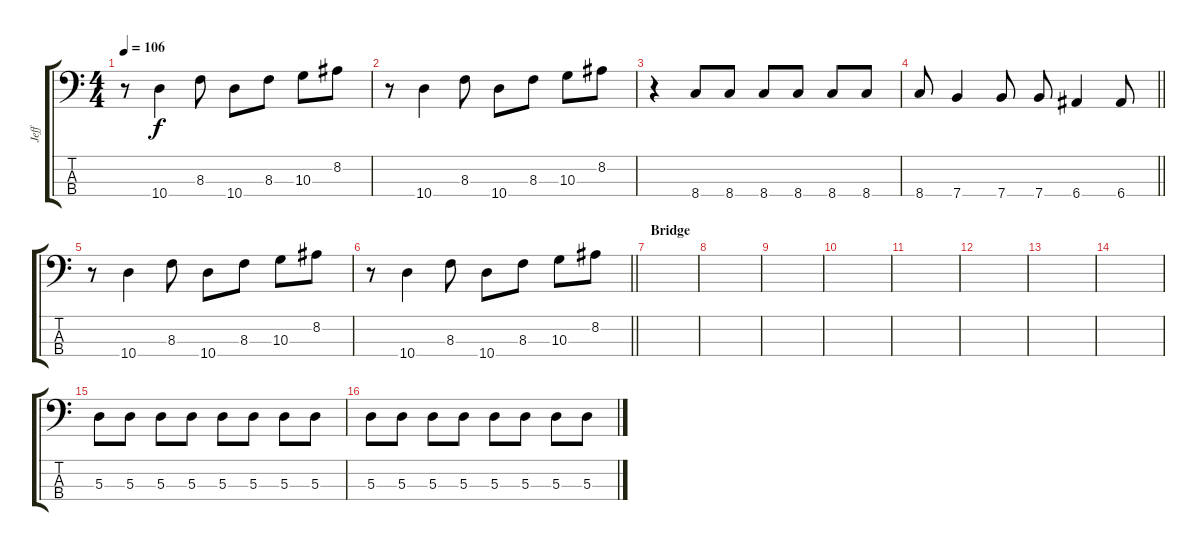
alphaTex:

\track ("Jeff" "Jeff") {instrument electricbassfinger}
\staff {score tabs}
\tuning (G2 D2 A1 E1) {hide}
\ts (4 4)
\tempo 106
\clef f4
\ks c
r.8{dy f} 10.4.4 8.3.8 10.4.8 8.3.8 10.3.8 8.2.8 |
r.8 10.4.4 8.3.8 10.4.8 8.3.8 10.3.8 8.2.8 |
r.4 8.4.8 8.4.8 8.4.8 8.4.8 8.4.8 8.4.8 |
\barLineRight lightlight
8.4.8 7.4.4 7.4.8 7.4.8 6.4.4 6.4.8 |
r.8 10.4.4 8.3.8 10.4.8 8.3.8 10.3.8 8.2.8 |
\barLineRight lightlight
r.8 10.4.4 8.3.8 10.4.8 8.3.8 10.3.8 8.2.8 |
\section ("" "Bridge")
|
|
|
|
|
|
|
|
5.3.8 5.3.8 5.3.8 5.3.8 5.3.8 5.3.8 5.3.8 5.3.8 |
5.3.8 5.3.8 5.3.8 5.3.8 5.3.8 5.3.8 5.3.8 5.3.8
